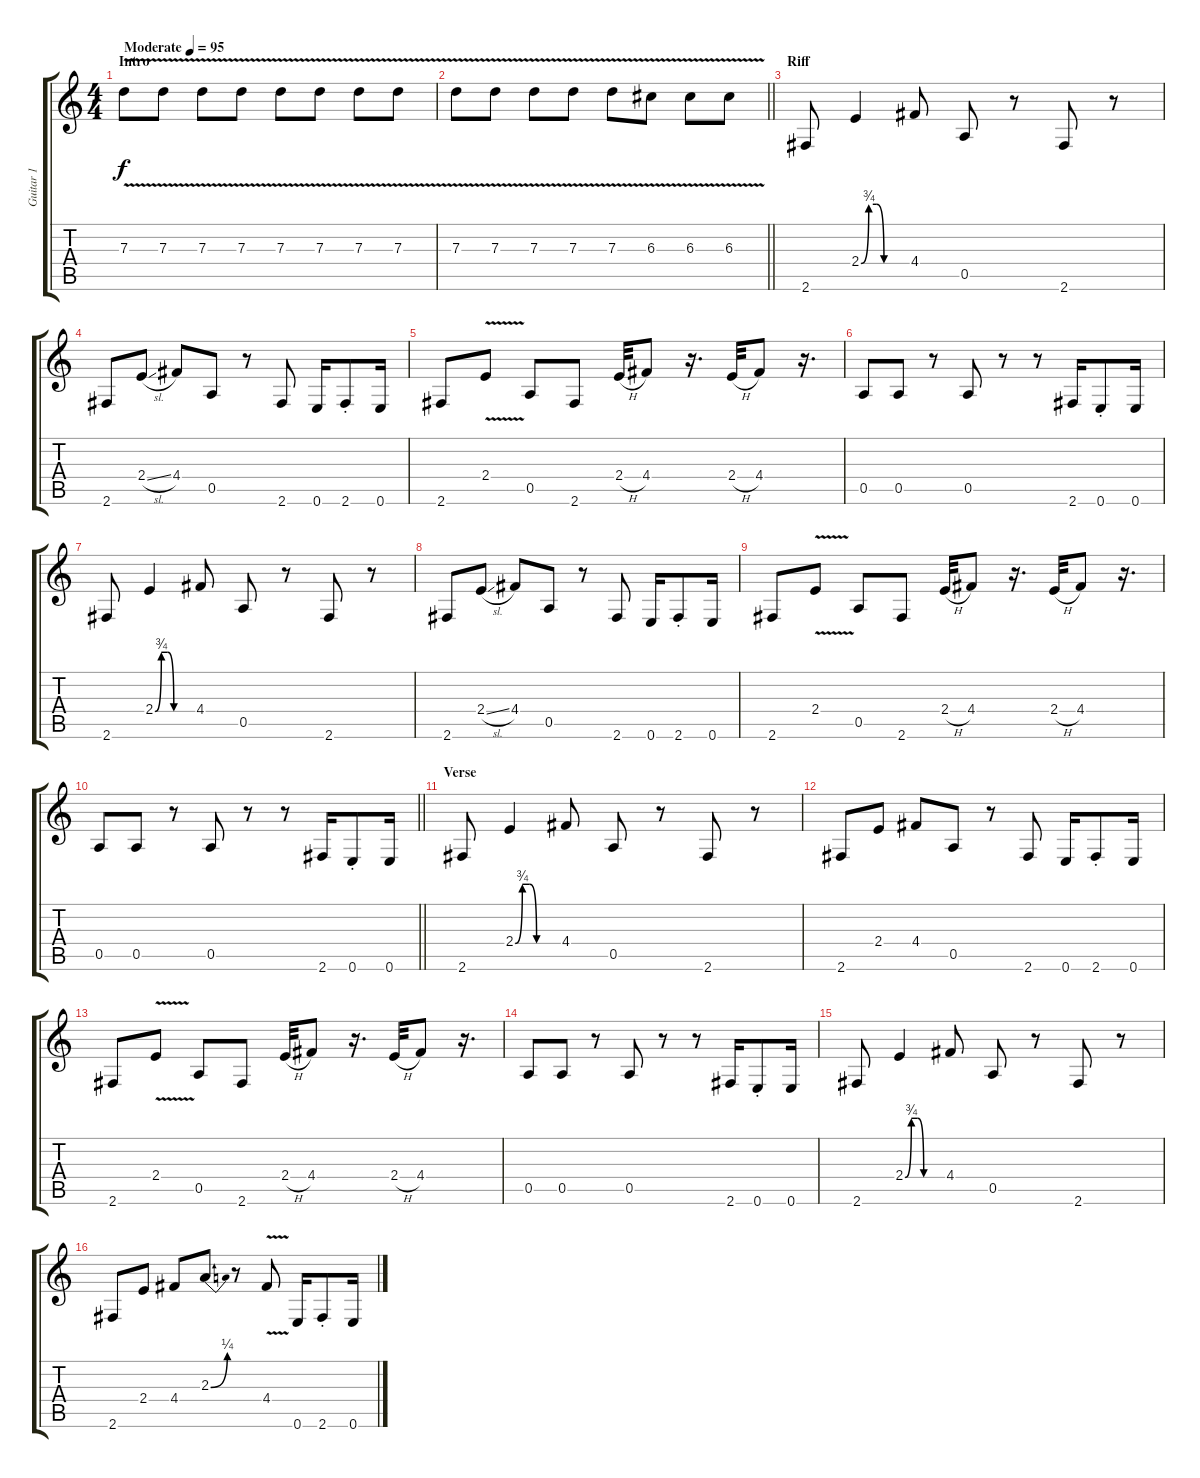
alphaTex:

\track ("Guitar 1" "Guitar 1") {instrument overdrivenguitar}
\staff {score tabs}
\tuning (E4 B3 G3 D3 A2 E2) {hide}
\ts (4 4)
\section ("" "Intro")
\tempo (95 "Moderate")
\clef g2
\ks c
7.3{v}.8{dy f instrument overdrivenguitar} 7.3{v}.8 7.3{v}.8 7.3{v}.8 7.3{v}.8 7.3{v}.8 7.3{v}.8 7.3{v}.8 |
\barLineRight lightlight
7.3{v}.8 7.3{v}.8 7.3{v}.8 7.3{v}.8 7.3{v}.8 6.3{v}.8 6.3{v}.8 6.3{v}.8 |
\section ("" "Riff")
2.6.8 2.4{be (custom 0 0 10 3 20 3 30 0 60 0)}.4 4.4.8 0.5.8 r.8 2.6.8 r.8 |
2.6.8 2.4{sl}.8 4.4.8 0.5.8 r.8 2.6.8 0.6.16 2.6{st}.8 0.6.16 |
2.6.8 2.4{v}.8 0.5.8 2.6.8 2.4{h}.32 4.4.8 r.16{d} 2.4{h}.32 4.4.8 r.16{d} |
0.5.8 0.5.8 r.8 0.5.8 r.8 r.8 2.6.16 0.6{st}.8 0.6.16 |
2.6.8 2.4{be (custom 0 0 10 3 20 3 30 0 60 0)}.4 4.4.8 0.5.8 r.8 2.6.8 r.8 |
2.6.8 2.4{sl}.8 4.4.8 0.5.8 r.8 2.6.8 0.6.16 2.6{st}.8 0.6.16 |
2.6.8 2.4{v}.8 0.5.8 2.6.8 2.4{h}.32 4.4.8 r.16{d} 2.4{h}.32 4.4.8 r.16{d} |
\barLineRight lightlight
0.5.8 0.5.8 r.8 0.5.8 r.8 r.8 2.6.16 0.6{st}.8 0.6.16 |
\section ("" "Verse")
2.6.8 2.4{be (custom 0 0 10 3 20 3 30 0 60 0)}.4 4.4.8 0.5.8 r.8 2.6.8 r.8 |
2.6.8 2.4.8 4.4.8 0.5.8 r.8 2.6.8 0.6.16 2.6{st}.8 0.6.16 |
2.6.8 2.4{v}.8 0.5.8 2.6.8 2.4{h}.32 4.4.8 r.16{d} 2.4{h}.32 4.4.8 r.16{d} |
0.5.8 0.5.8 r.8 0.5.8 r.8 r.8 2.6.16 0.6{st}.8 0.6.16 |
2.6.8 2.4{be (custom 0 0 10 3 20 3 30 0 60 0)}.4 4.4.8 0.5.8 r.8 2.6.8 r.8 |
2.6.8 2.4.8 4.4.8 2.3{be (bend 0 0 60 1)}.8 r.8 4.4{v}.8 0.6.16 2.6{st}.8 0.6.16
